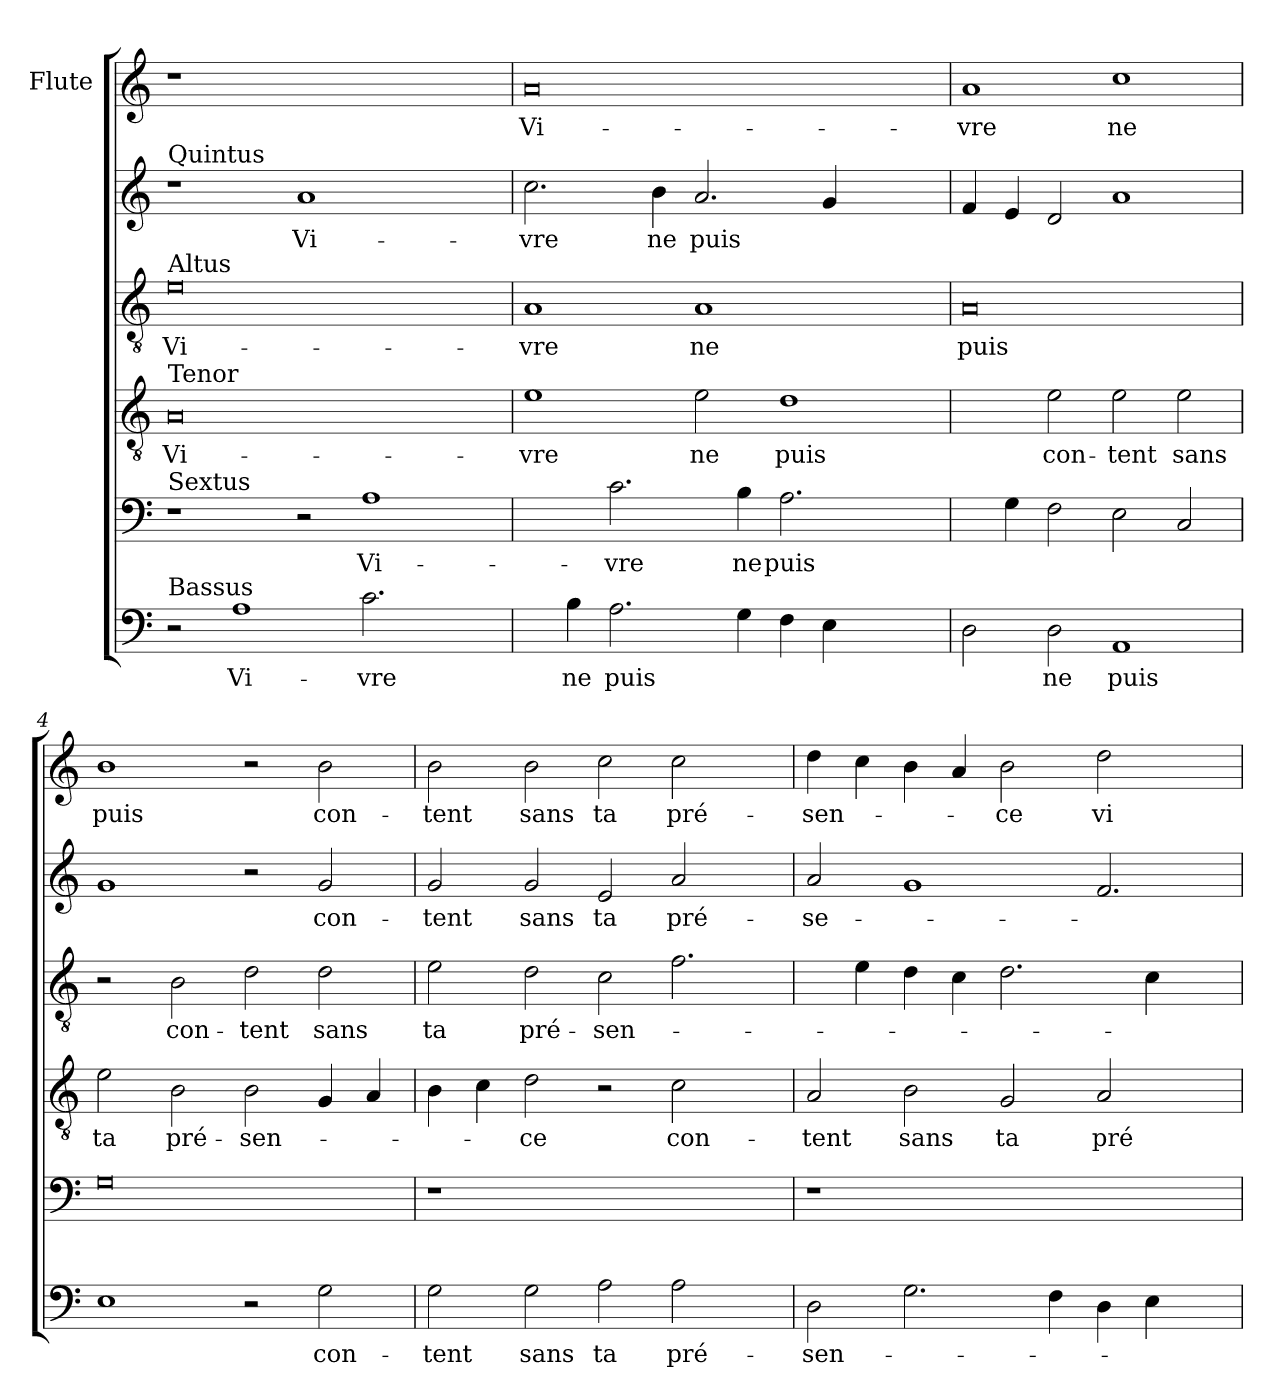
**kern	**text	**kern	**text	**kern	**text	**kern	**text	**kern	**text	**kern	**text
*part6	*part6	*part5	*part5	*part4	*part4	*part3	*part3	*part2	*part2	*part1	*part1
*staff6	*staff6	*staff5	*staff5	*staff4	*staff4	*staff3	*staff3	*staff2	*staff2	*staff1	*staff1
*	*	*	*	*	*	*	*	*	*	*I"Flute	*
*clefF4	*	*clefF4	*	*clefGv2	*	*clefGv2	*	*clefG2	*	*clefG2	*
*k[]	*	*k[]	*	*k[]	*	*k[]	*	*k[]	*	*k[]	*
*C:	*	*C:	*	*C:	*	*C:	*	*C:	*	*C:	*
=1	=1	=1	=1	=1	=1	=1	=1	=1	=1	=1	=1
!	!	!	!	!	!	!	!	!LO:TX:a:t=Quintus	!	!	!
!	!	!	!	!	!	!LO:TX:a:t=Altus	!	!	!	!	!
!	!	!	!	!LO:TX:a:t=Tenor	!	!	!	!	!	!	!
!	!	!LO:TX:a:t=Sextus	!	!	!	!	!	!	!	!	!
!LO:TX:a:t=Bassus	!	!	!	!	!	!	!	!	!	!	!
!	!	!	!	!	!LO:LY:b	!	!LO:LY:b	!	!	!	!
2r	.	1r	.	0A	Vi-	0e	Vi-	1r	.	1r	.
!	!LO:LY:b	!	!	!	!	!	!	!	!	!	!
1A	Vi-	.	.	.	.	.	.	.	.	.	.
!	!	!	!	!	!	!	!	!	!LO:LY:b	!	!
.	.	2r	.	.	.	.	.	1a	Vi-	1.ryy	.
!	!LO:LY:b	!	!LO:LY:b	!	!	!	!	!	!	!	!
2.c\	-vre	1A	Vi-	.	.	.	.	.	.	.	.
.	.	.	.	2ryy	.	2ryy	.	2ryy	.	.	.
4ryy	.	.	.	.	.	.	.	.	.	.	.
=2	=2	=2	=2	=2	=2	=2	=2	=2	=2	=2	=2
!	!	!	!	!	!LO:LY:b	!	!LO:LY:b	!	!LO:LY:b	!	!LO:LY:b
4c\yy	.	2A\yy	.	1e	-vre	1A	-vre	2.cc\	-vre	0a	Vi-
!	!LO:LY:b	!	!	!	!	!	!	!	!	!	!
4B\	ne	.	.	.	.	.	.	.	.	.	.
!	!LO:LY:b	!	!LO:LY:b	!	!	!	!	!	!	!	!
2.A\	puis	2.c\	-vre	.	.	.	.	.	.	.	.
!	!	!	!	!	!	!	!	!	!LO:LY:b	!	!
.	.	.	.	.	.	.	.	4b\	ne	.	.
!	!	!	!	!	!LO:LY:b	!	!LO:LY:b	!	!LO:LY:b	!	!
.	.	.	.	2e\	ne	1A	ne	2.a/	puis	.	.
!	!	!	!LO:LY:b	!	!	!	!	!	!	!	!
4G\	.	4B\	ne	.	.	.	.	.	.	.	.
!	!	!	!LO:LY:b	!	!LO:LY:b	!	!	!	!	!	!
4F\	.	2.A\	puis	1d	puis	.	.	.	.	.	.
4E\	.	.	.	.	.	.	.	4g/	.	.	.
2ryy	.	.	.	.	.	2ryy	.	2ryy	.	2ryy	.
.	.	4ryy	.	.	.	.	.	.	.	.	.
=3	=3	=3	=3	=3	=3	=3	=3	=3	=3	=3	=3
!	!	!	!	!	!	!	!LO:LY:b	!	!	!	!LO:LY:b
2D\	.	4A\yy	.	2d\yy	.	0A	puis	4f/	.	1a	-vre
.	.	4G\	.	.	.	.	.	4e/	.	.	.
!	!LO:LY:b	!	!	!	!LO:LY:b	!	!	!	!	!	!
2D\	ne	2F\	.	2e\	con-	.	.	2d/	.	.	.
!	!LO:LY:b	!	!	!	!LO:LY:b	!	!	!	!	!	!LO:LY:b
1AA	puis	2E\	.	2e\	-tent	.	.	1a	.	1cc	ne
!	!	!	!	!	!LO:LY:b	!	!	!	!	!	!
.	.	2C/	.	2e\	sans	.	.	.	.	.	.
=4	=4	=4	=4	=4	=4	=4	=4	=4	=4	=4	=4
!	!	!	!	!	!LO:LY:b	!	!	!	!	!	!LO:LY:b
1E	.	0G	.	2e\	ta	2r	.	1g	.	1b	puis
!	!	!	!	!	!LO:LY:b	!	!LO:LY:b	!	!	!	!
.	.	.	.	2B\	pré-	2B\	con-	.	.	.	.
!	!	!	!	!	!LO:LY:b	!	!LO:LY:b	!	!	!	!
2r	.	.	.	2B\	-sen-	2d\	-tent	2r	.	2r	.
!	!LO:LY:b	!	!	!	!	!	!LO:LY:b	!	!LO:LY:b	!	!LO:LY:b
2G\	con-	.	.	4G/	.	2d\	sans	2g/	con-	2b\	con-
.	.	.	.	4A/	.	.	.	.	.	.	.
!!LO:LB:g=z
=5	=5	=5	=5	=5	=5	=5	=5	=5	=5	=5	=5
!	!LO:LY:b	!	!	!	!	!	!LO:LY:b	!	!LO:LY:b	!	!LO:LY:b
2G\	-tent	1r	.	4B\	.	2e\	ta	2g/	-tent	2b\	-tent
.	.	.	.	4c\	.	.	.	.	.	.	.
!	!LO:LY:b	!	!	!	!LO:LY:b	!	!LO:LY:b	!	!LO:LY:b	!	!LO:LY:b
2G\	sans	.	.	2d\	-ce	2d\	pré-	2g/	sans	2b\	sans
!	!LO:LY:b	!	!	!	!	!	!LO:LY:b	!	!LO:LY:b	!	!LO:LY:b
2A\	ta	1ryy	.	2r	.	2c\	-sen-	2e/	ta	2cc\	ta
!	!LO:LY:b	!	!	!	!LO:LY:b	!	!	!	!LO:LY:b	!	!LO:LY:b
2A\	pré-	.	.	2c\	con-	2.f\	.	2a/	pré-	2cc\	pré-
4ryy	.	4ryy	.	4ryy	.	.	.	4ryy	.	4ryy	.
=6	=6	=6	=6	=6	=6	=6	=6	=6	=6	=6	=6
!	!LO:LY:b	!	!	!	!LO:LY:b	!	!	!	!LO:LY:b	!	!LO:LY:b
2D\	-sen-	1r	.	2A/	-tent	4f\yy	.	2a/	-se-	4dd\	-sen-
.	.	.	.	.	.	4e\	.	.	.	4cc\	.
!	!	!	!	!	!LO:LY:b	!	!	!	!	!	!
2.G\	.	.	.	2B\	sans	4d\	.	1g	.	4b\	.
.	.	.	.	.	.	4c\	.	.	.	4a/	.
!	!	!	!	!	!LO:LY:b	!	!	!	!	!	!LO:LY:b
.	.	1ryy	.	2G/	ta	2.d\	.	.	.	2b\	-ce
4F\	.	.	.	.	.	.	.	.	.	.	.
!	!	!	!	!	!LO:LY:b	!	!	!	!	!	!LO:LY:b
4D\	.	.	.	2A/	pré-	.	.	2.f/	.	2dd\	vi-
4E\	.	.	.	.	.	4c\	.	.	.	.	.
4ryy	.	4ryy	.	4ryy	.	4ryy	.	.	.	4ryy	.
=	=	=	=	=	=	=	=	=	=	=	=
*-	*-	*-	*-	*-	*-	*-	*-	*-	*-	*-	*-
